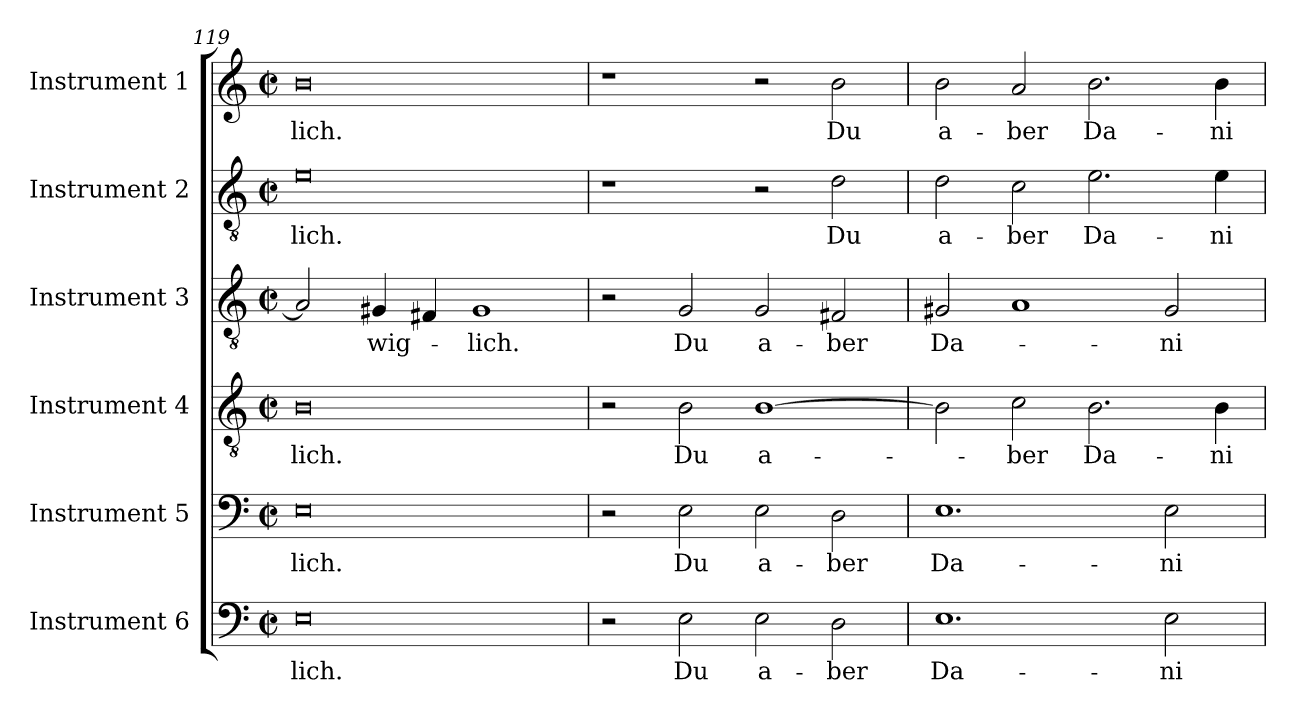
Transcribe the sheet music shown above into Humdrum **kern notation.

**kern	**text	**kern	**text	**kern	**text	**kern	**text	**kern	**text	**kern	**text
*part6	*part6	*part5	*part5	*part4	*part4	*part3	*part3	*part2	*part2	*part1	*part1
*staff6	*staff6	*staff5	*staff5	*staff4	*staff4	*staff3	*staff3	*staff2	*staff2	*staff1	*staff1
*I"Instrument 6	*	*I"Instrument 5	*	*I"Instrument 4	*	*I"Instrument 3	*	*I"Instrument 2	*	*I"Instrument 1	*
*clefF4	*	*clefF4	*	*clefGv2	*	*clefGv2	*	*clefGv2	*	*clefG2	*
*M2/2	*	*M2/2	*	*M2/2	*	*M2/2	*	*M2/2	*	*M2/2	*
*met(c|)	*	*met(c|)	*	*met(c|)	*	*met(c|)	*	*met(c|)	*	*met(c|)	*
=119	=119	=119	=119	=119	=119	=119	=119	=119	=119	=119	=119
!	!LO:LY:a:cj	!	!LO:LY:b:cj	!	!LO:LY:b:cj	!	!	!	!LO:LY:b:cj	!	!LO:LY:b:cj
0E	-lich.	0E	-lich.	0B	-lich.	2A/]	.	0e	-lich.	0b	-lich.
!	!	!	!	!	!	!	!LO:LY:b:cj	!	!	!	!
.	.	.	.	.	.	4G#X/	-wig-	.	.	.	.
.	.	.	.	.	.	4F#/	.	.	.	.	.
!	!	!	!	!	!	!	!LO:LY:b:cj	!	!	!	!
.	.	.	.	.	.	1G#	-lich.	.	.	.	.
!!LO:LB:g=z
=120	=120	=120	=120	=120	=120	=120	=120	=120	=120	=120	=120
2r	.	2r	.	2r	.	2r	.	1r	.	1r	.
!	!LO:LY:a:cj	!	!LO:LY:b:cj	!	!LO:LY:b:cj	!	!LO:LY:b:cj	!	!	!	!
2E\	Du	2E\	Du	2B\	Du	2G/	Du	.	.	.	.
!	!LO:LY:a:cj	!	!LO:LY:b:cj	!	!LO:LY:b:rj	!	!LO:LY:b:cj	!	!	!	!
2E\	a-	2E\	a-	[>1B	a-	2G/	a-	2r	.	2r	.
!	!LO:LY:a:cj	!	!LO:LY:b:cj	!	!	!	!LO:LY:b:cj	!	!LO:LY:b:cj	!	!LO:LY:b:cj
2D\	-ber	2D\	-ber	.	.	2F#X/	-ber	2d\	Du	2b\	Du
=121	=121	=121	=121	=121	=121	=121	=121	=121	=121	=121	=121
!	!LO:LY:a:cj	!	!LO:LY:b:cj	!	!	!	!LO:LY:b:cj	!	!LO:LY:b:cj	!	!LO:LY:b:cj
1.E	Da-	1.E	Da-	2B\]	.	2G#X/	Da-	2d\	a-	2b\	a-
!	!	!	!	!	!LO:LY:b:cj	!	!	!	!LO:LY:b:cj	!	!LO:LY:b:cj
.	.	.	.	2c\	-ber	1A	.	2c\	-ber	2a/	-ber
!	!	!	!	!	!LO:LY:b:cj	!	!	!	!LO:LY:b:cj	!	!LO:LY:b:cj
.	.	.	.	2.B\	Da-	.	.	2.e\	Da-	2.b\	Da-
!	!LO:LY:a:cj	!	!LO:LY:b:cj	!	!	!	!LO:LY:b:cj	!	!	!	!
2E\	-ni-	2E\	-ni-	.	.	2G#/	-ni-	.	.	.	.
!	!	!	!	!	!LO:LY:b:cj	!	!	!	!LO:LY:b:cj	!	!LO:LY:b:cj
.	.	.	.	4B\	-ni-	.	.	4e\	-ni-	4b\	-ni-
=	=	=	=	=	=	=	=	=	=	=	=
*-	*-	*-	*-	*-	*-	*-	*-	*-	*-	*-	*-
